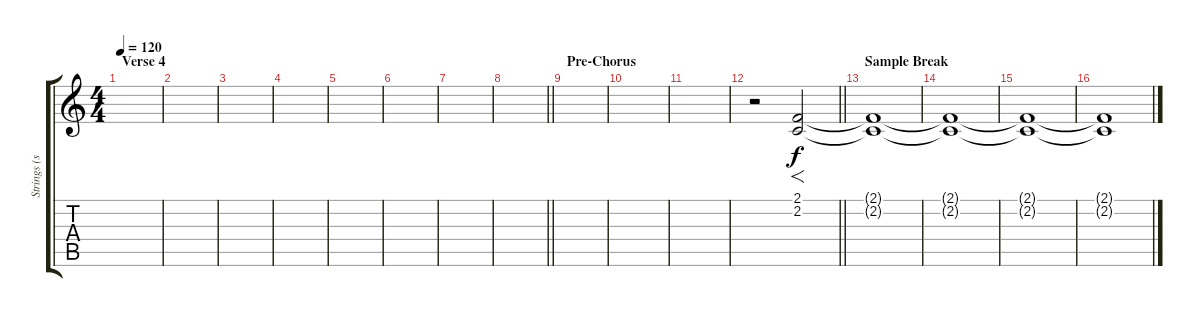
\track ("Strings (sample)" "Strings (s") {instrument stringensemble1}
\staff {score tabs}
\tuning (Eb4 Bb3 Gb3 Db3 Ab2 Eb2) {hide}
\ts (4 4)
\section ("" "Verse 4")
\tempo 120
\clef g2
\ks c
|
|
|
|
|
|
|
\barLineRight lightlight
|
\section ("" "Pre-Chorus")
|
|
|
\barLineRight lightlight
r.2 (2.1 2.2).2{f} |
\section ("" "Sample Break")
(2.1{t} 2.2{t}).1 |
(2.1{t} 2.2{t}).1 |
(2.1{t} 2.2{t}).1 |
(2.1{t} 2.2{t}).1
